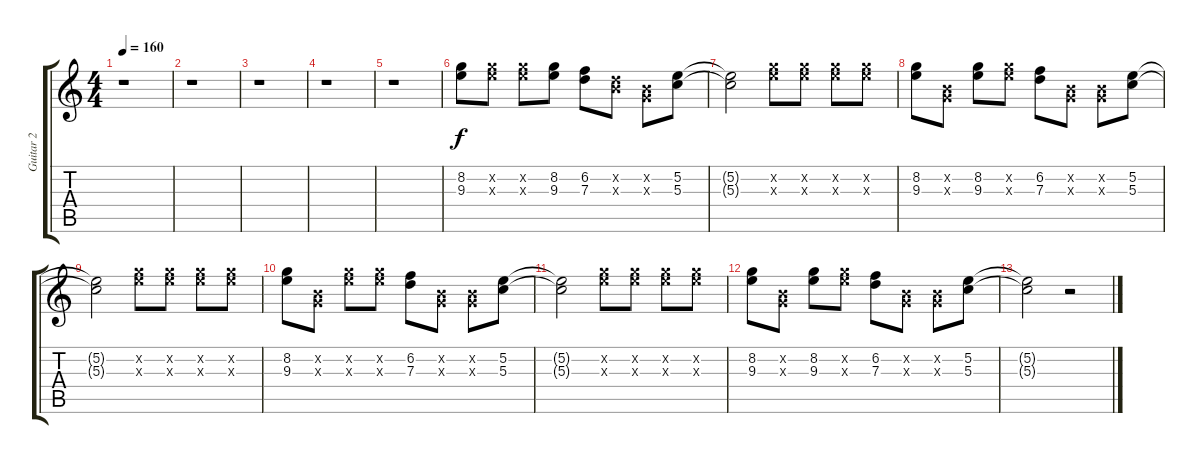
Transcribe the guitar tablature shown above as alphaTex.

\track ("Guitar 2" "Guitar 2") {instrument distortionguitar}
\staff {score tabs}
\tuning (E4 B3 G3 D3 A2 E2) {hide}
\ts (4 4)
\tempo 160
\clef g2
\ks c
r.1{dy f} |
r.1 |
r.1 |
r.1 |
r.1 |
(8.2 9.3).8 (8.2{x} 9.3{x}).8 (8.2{x} 9.3{x}).8 (8.2 9.3).8 (6.2 7.3).8 (0.2{x} 7.3{x}).8 (0.2{x} 0.3{x}).8 (5.2 5.3).8 |
(5.2{t} 5.3{t}).2 (8.2{x} 9.3{x}).8 (8.2{x} 9.3{x}).8 (8.2{x} 9.3{x}).8 (8.2{x} 9.3{x}).8 |
(8.2 9.3).8 (0.2{x} 0.3{x}).8 (8.2 9.3).8 (8.2{x} 9.3{x}).8 (6.2 7.3).8 (0.2{x} 0.3{x}).8 (0.2{x} 0.3{x}).8 (5.2 5.3).8 |
(5.2{t} 5.3{t}).2 (8.2{x} 9.3{x}).8 (8.2{x} 9.3{x}).8 (8.2{x} 9.3{x}).8 (8.2{x} 9.3{x}).8 |
(8.2 9.3).8 (0.2{x} 0.3{x}).8 (8.2{x} 9.3{x}).8 (8.2{x} 9.3{x}).8 (6.2 7.3).8 (0.2{x} 0.3{x}).8 (0.2{x} 0.3{x}).8 (5.2 5.3).8 |
(5.2{t} 5.3{t}).2 (8.2{x} 9.3{x}).8 (8.2{x} 9.3{x}).8 (8.2{x} 9.3{x}).8 (8.2{x} 9.3{x}).8 |
(8.2 9.3).8 (0.2{x} 0.3{x}).8 (8.2 9.3).8 (8.2{x} 9.3{x}).8 (6.2 7.3).8 (0.2{x} 0.3{x}).8 (0.2{x} 0.3{x}).8 (5.2 5.3).8 |
(5.2{t} 5.3{t}).2 r.2
